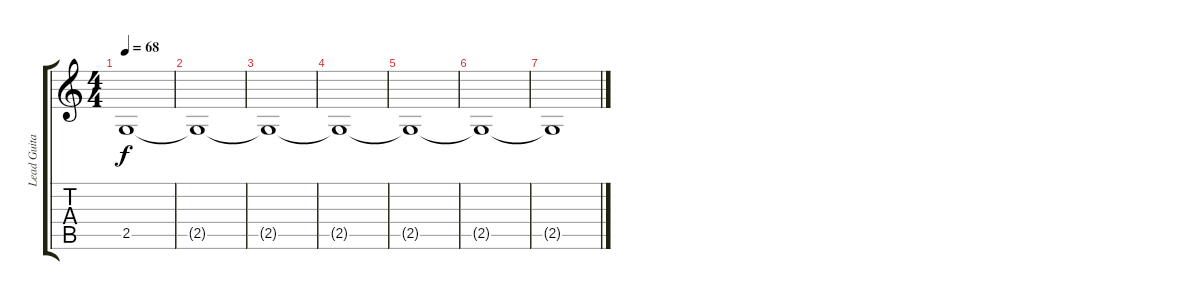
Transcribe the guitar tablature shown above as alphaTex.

\track ("Lead Guitar (Distortion)" "Lead Guita") {instrument distortionguitar}
\staff {score tabs}
\tuning (C4 G3 Eb3 Bb2 F2 C2) {hide}
\ts (4 4)
\tempo 68
\clef g2
\ks c
2.5{t}.1{dy f} |
2.5{t}.1 |
2.5{t}.1 |
2.5{t}.1{volume 0} |
2.5{t}.1 |
2.5{t}.1 |
2.5{t}.1
